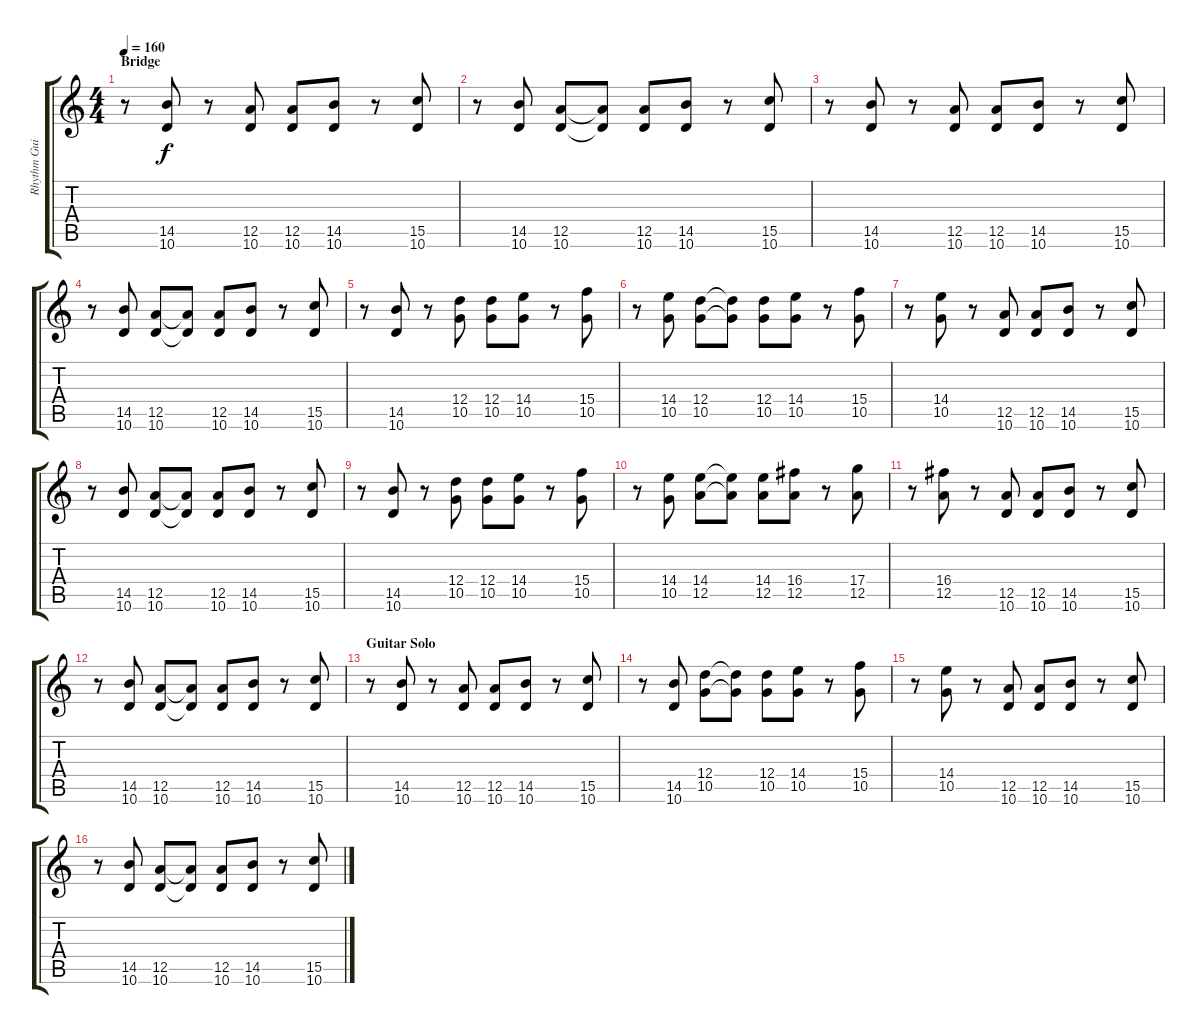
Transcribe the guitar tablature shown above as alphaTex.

\track ("Rhythm Guitar" "Rhythm Gui") {instrument electricguitarmuted}
\staff {score tabs}
\tuning (E4 B3 G3 D3 A2 E2) {hide}
\ts (4 4)
\section ("" "Bridge")
\tempo 160
\clef g2
\ks c
r.8{dy f} (14.5 10.6).8 r.8 (12.5 10.6).8 (12.5 10.6).8 (14.5 10.6).8 r.8 (15.5 10.6).8 |
r.8 (14.5 10.6).8 (12.5 10.6).8 (12.5{t} 10.6{t}).8 (12.5 10.6).8 (14.5 10.6).8 r.8 (15.5 10.6).8 |
r.8 (14.5 10.6).8 r.8 (12.5 10.6).8 (12.5 10.6).8 (14.5 10.6).8 r.8 (15.5 10.6).8 |
r.8 (14.5 10.6).8 (12.5 10.6).8 (12.5{t} 10.6{t}).8 (12.5 10.6).8 (14.5 10.6).8 r.8 (15.5 10.6).8 |
r.8 (14.5 10.6).8 r.8 (12.4 10.5).8 (12.4 10.5).8 (14.4 10.5).8 r.8 (15.4 10.5).8 |
r.8 (14.4 10.5).8 (12.4 10.5).8 (12.4{t} 10.5{t}).8 (12.4 10.5).8 (14.4 10.5).8 r.8 (15.4 10.5).8 |
r.8 (14.4 10.5).8 r.8 (12.5 10.6).8 (12.5 10.6).8 (14.5 10.6).8 r.8 (15.5 10.6).8 |
r.8 (14.5 10.6).8 (12.5 10.6).8 (12.5{t} 10.6{t}).8 (12.5 10.6).8 (14.5 10.6).8 r.8 (15.5 10.6).8 |
r.8 (14.5 10.6).8 r.8 (12.4 10.5).8 (12.4 10.5).8 (14.4 10.5).8 r.8 (15.4 10.5).8 |
r.8 (14.4 10.5).8 (14.4 12.5).8 (14.4{t} 12.5{t}).8 (14.4 12.5).8 (16.4 12.5).8 r.8 (17.4 12.5).8 |
r.8 (16.4 12.5).8 r.8 (12.5 10.6).8 (12.5 10.6).8 (14.5 10.6).8 r.8 (15.5 10.6).8 |
r.8 (14.5 10.6).8 (12.5 10.6).8 (12.5{t} 10.6{t}).8 (12.5 10.6).8 (14.5 10.6).8 r.8 (15.5 10.6).8 |
\section ("" "Guitar Solo")
r.8 (14.5 10.6).8 r.8 (12.5 10.6).8 (12.5 10.6).8 (14.5 10.6).8 r.8 (15.5 10.6).8 |
r.8 (14.5 10.6).8 (12.4 10.5).8 (12.4{t} 10.5{t}).8 (12.4 10.5).8 (14.4 10.5).8 r.8 (15.4 10.5).8 |
r.8 (14.4 10.5).8 r.8 (12.5 10.6).8 (12.5 10.6).8 (14.5 10.6).8 r.8 (15.5 10.6).8 |
r.8 (14.5 10.6).8 (12.5 10.6).8 (12.5{t} 10.6{t}).8 (12.5 10.6).8 (14.5 10.6).8 r.8 (15.5 10.6).8
